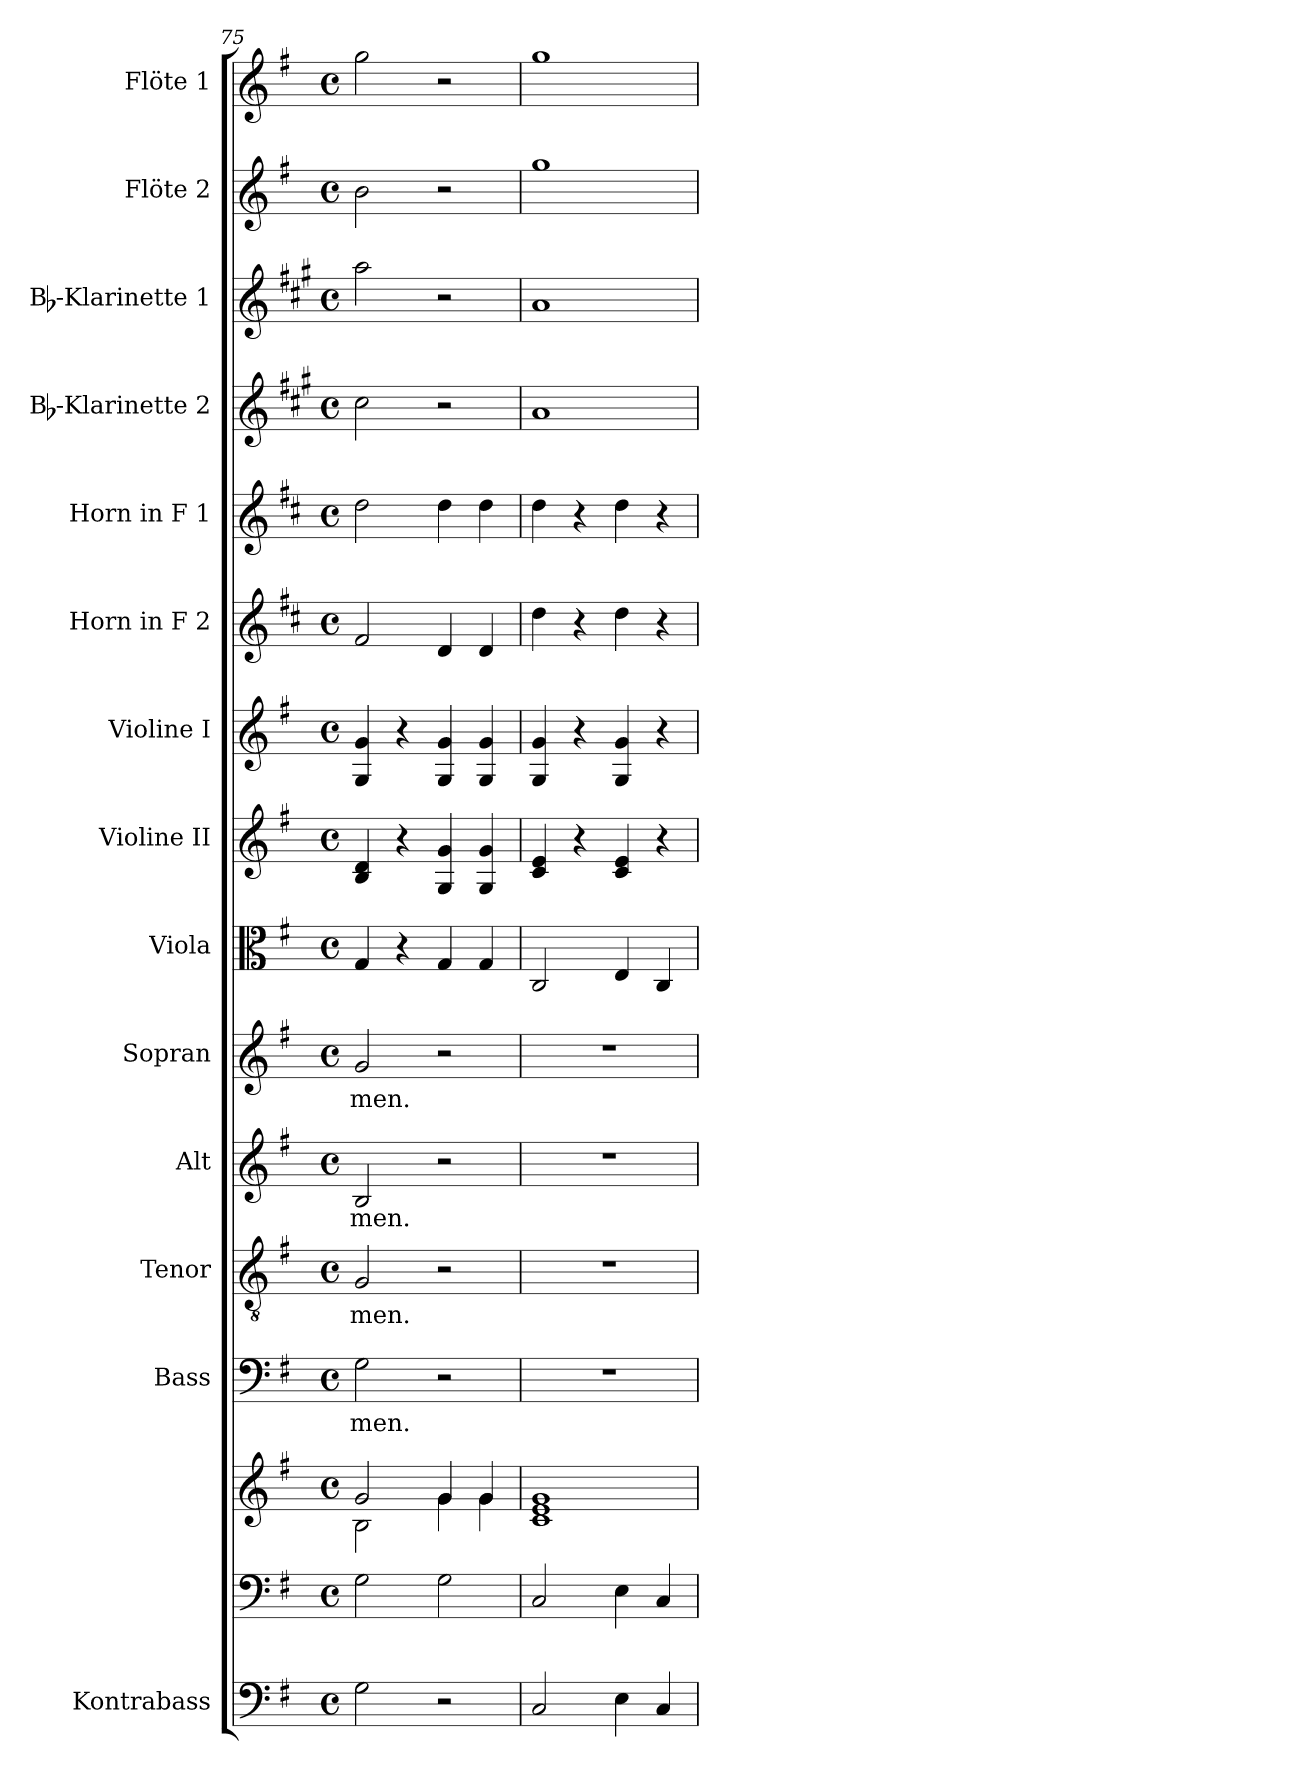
**kern	**kern	**kern	**kern	**text	**kern	**text	**kern	**text	**kern	**text	**kern	**kern	**kern	**kern	**kern	**kern	**kern	**kern	**kern
*part15	*part14	*part14	*part13	*part13	*part12	*part12	*part11	*part11	*part10	*part10	*part9	*part8	*part7	*part6	*part5	*part4	*part3	*part2	*part1
*staff16	*staff15	*staff14	*staff13	*staff13	*staff12	*staff12	*staff11	*staff11	*staff10	*staff10	*staff9	*staff8	*staff7	*staff6	*staff5	*staff4	*staff3	*staff2	*staff1
*I"Kontrabass	*	*	*I"Bass	*	*I"Tenor	*	*I"Alt	*	*I"Sopran	*	*I"Viola	*I"Violine II	*I"Violine I	*I"Horn in F 2	*I"Horn in F 1	*I"Bb-Klarinette 2	*I"Bb-Klarinette 1	*I"Flöte 2	*I"Flöte 1
*I'Kb.	*	*	*I'B.	*	*I'T.	*	*I'A.	*	*I'S.	*	*I'Vla.	*I'Vl. II	*I'Vl. I	*I'Horn 2	*I'Horn 1	*I'Bb Kl. 2	*I'Bb Kl. 1	*I'Fl. 2	*I'Fl. 1
*clefF4	*clefF4	*clefG2	*clefF4	*	*clefGv2	*	*clefG2	*	*clefG2	*	*clefC3	*clefG2	*clefG2	*clefG2	*clefG2	*clefG2	*clefG2	*clefG2	*clefG2
*ITrd7c12	*	*	*	*	*	*	*	*	*	*	*	*	*	*ITrd4c7	*ITrd4c7	*ITrd1c2	*ITrd1c2	*	*
*k[f#]	*k[f#]	*k[f#]	*k[f#]	*	*k[f#]	*	*k[f#]	*	*k[f#]	*	*k[f#]	*k[f#]	*k[f#]	*k[f#]	*k[f#]	*k[f#]	*k[f#]	*k[f#]	*k[f#]
*G:	*G:	*G:	*G:	*	*G:	*	*G:	*	*G:	*	*G:	*G:	*G:	*G:	*G:	*G:	*G:	*G:	*G:
*M4/4	*M4/4	*M4/4	*M4/4	*	*M4/4	*	*M4/4	*	*M4/4	*	*M4/4	*M4/4	*M4/4	*M4/4	*M4/4	*M4/4	*M4/4	*M4/4	*M4/4
*met(c)	*met(c)	*met(c)	*met(c)	*	*met(c)	*	*met(c)	*	*met(c)	*	*met(c)	*met(c)	*met(c)	*met(c)	*met(c)	*met(c)	*met(c)	*met(c)	*met(c)
=75	=75	=75	=75	=75	=75	=75	=75	=75	=75	=75	=75	=75	=75	=75	=75	=75	=75	=75	=75
*	*	*^	*	*	*	*	*	*	*	*	*	*	*	*	*	*	*	*	*
!	!	!	!	!	!LO:LY:b	!	!LO:LY:b	!	!LO:LY:b	!	!LO:LY:b	!	!	!	!	!	!	!	!	!
2GG\	2G\	2g/	2B\	2G\	-men.	2G/	-men.	2B/	-men.	2g/	-men.	4G/	4B/ 4d/	4G/ 4g/	2B/	2g\	2b\	2gg\	2b\	2gg\
.	.	.	.	.	.	.	.	.	.	.	.	4r	4r	4r	.	.	.	.	.	.
2r	2G\	4g/	4g\	2r	.	2r	.	2r	.	2r	.	4G/	4G/ 4g/	4G/ 4g/	4G/	4g\	2r	2r	2r	2r
.	.	4g/	4g\	.	.	.	.	.	.	.	.	4G/	4G/ 4g/	4G/ 4g/	4G/	4g\	.	.	.	.
=76	=76	=76	=76	=76	=76	=76	=76	=76	=76	=76	=76	=76	=76	=76	=76	=76	=76	=76	=76	=76
2CC/	2C/	1g	1c 1e	1r	.	1r	.	1r	.	1r	.	2C/	4c/ 4e/	4G/ 4g/	4g\	4g\	1g	1g	1gg	1gg
.	.	.	.	.	.	.	.	.	.	.	.	.	4r	4r	4r	4r	.	.	.	.
4EE\	4E\	.	.	.	.	.	.	.	.	.	.	4E/	4c/ 4e/	4G/ 4g/	4g\	4g\	.	.	.	.
4CC/	4C/	.	.	.	.	.	.	.	.	.	.	4C/	4r	4r	4r	4r	.	.	.	.
*	*	*v	*v	*	*	*	*	*	*	*	*	*	*	*	*	*	*	*	*	*
=	=	=	=	=	=	=	=	=	=	=	=	=	=	=	=	=	=	=	=
*-	*-	*-	*-	*-	*-	*-	*-	*-	*-	*-	*-	*-	*-	*-	*-	*-	*-	*-	*-
